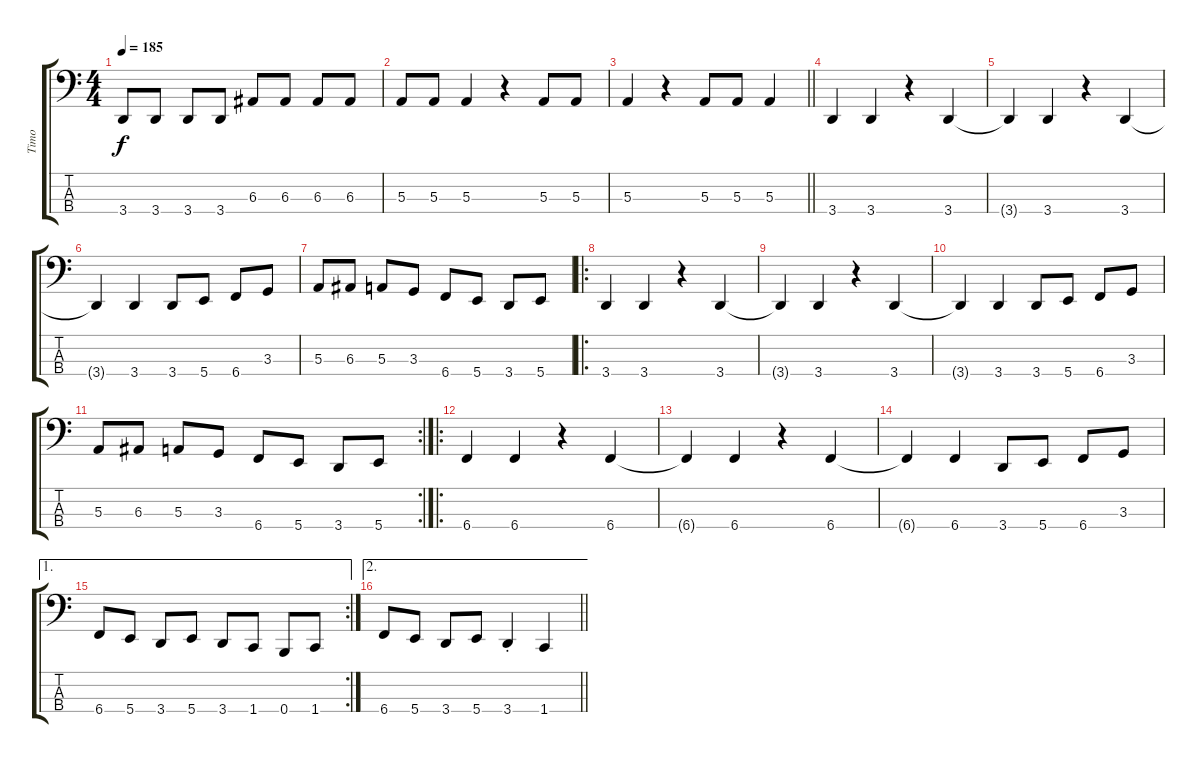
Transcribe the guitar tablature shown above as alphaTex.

\track ("Timo" "Timo") {instrument electricbassfinger}
\staff {score tabs}
\tuning (D2 A1 E1 B0) {hide}
\ts (4 4)
\tempo 185
\clef f4
\ks c
3.4.8{dy f} 3.4.8 3.4.8 3.4.8 6.3.8 6.3.8 6.3.8 6.3.8 |
5.3.8 5.3.8 5.3.4 r.4 5.3.8 5.3.8 |
\barLineRight lightlight
5.3.4 r.4 5.3.8 5.3.8 5.3.4 |
3.4.4 3.4.4 r.4 3.4.4 |
3.4{t}.4 3.4.4 r.4 3.4.4 |
3.4{t}.4 3.4.4 3.4.8 5.4.8 6.4.8 3.3.8 |
5.3.8 6.3.8 5.3.8 3.3.8 6.4.8 5.4.8 3.4.8 5.4.8 |
\ro
3.4.4 3.4.4 r.4 3.4.4 |
3.4{t}.4 3.4.4 r.4 3.4.4 |
3.4{t}.4 3.4.4 3.4.8 5.4.8 6.4.8 3.3.8 |
\rc 2
5.3.8 6.3.8 5.3.8 3.3.8 6.4.8 5.4.8 3.4.8 5.4.8 |
\ro
6.4.4 6.4.4 r.4 6.4.4 |
6.4{t}.4 6.4.4 r.4 6.4.4 |
6.4{t}.4 6.4.4 3.4.8 5.4.8 6.4.8 3.3.8 |
\ae 1
\rc 2
6.4.8 5.4.8 3.4.8 5.4.8 3.4.8 1.4.8 0.4.8 1.4.8 |
\ae 2
\barLineRight lightlight
6.4.8 5.4.8 3.4.8 5.4.8 3.4{st}.4 1.4.4
